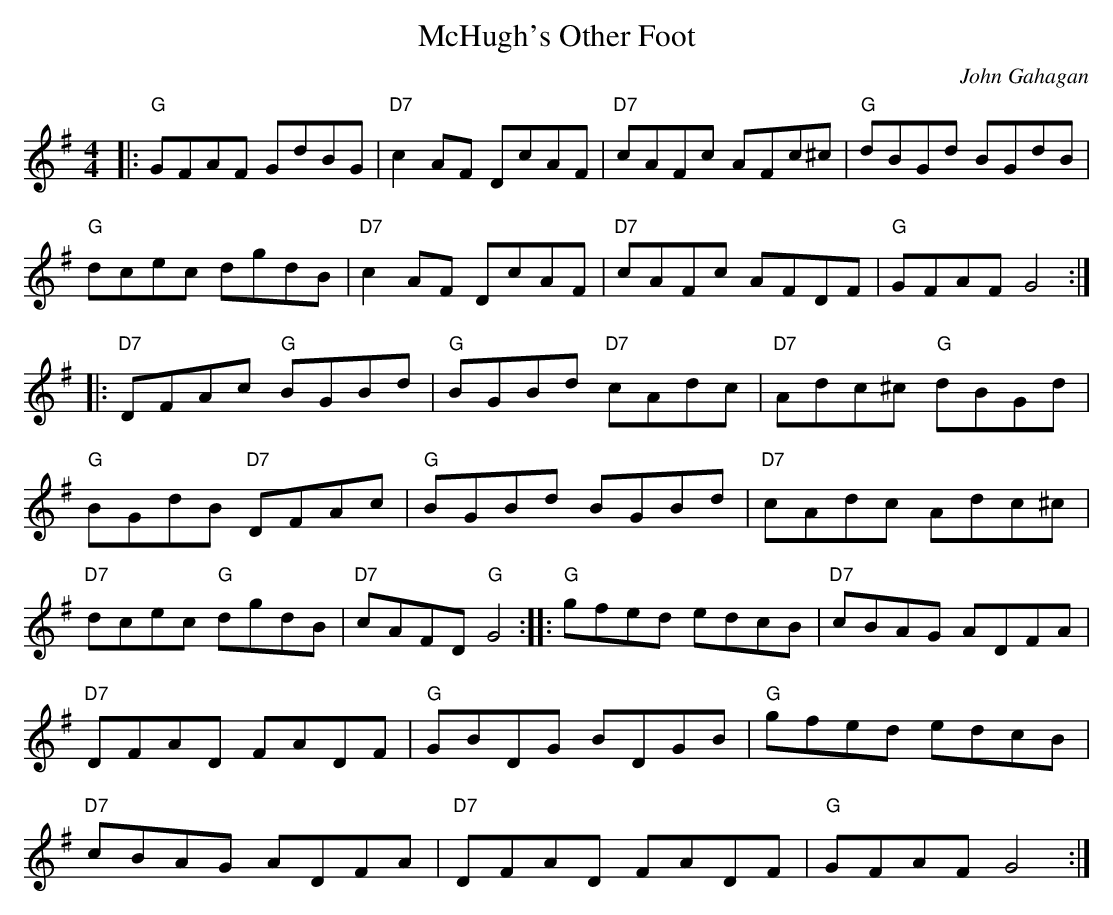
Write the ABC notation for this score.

X:1
T:McHugh's Other Foot
C:John Gahagan
M:4/4
L:1/8
E:10
K:G
|:"G"GFAF GdBG|"D7"c2 AF DcAF|"D7"cAFc AFc^c|"G"dBGd BGdB|"G"dcec dgdB|\
"D7"c2 AF DcAF|"D7"cAFc AFDF|"G"GFAF G4::"D7"DFAc "G"BGBd|\
"G"BGBd "D7"cAdc|"D7"Adc^c "G"dBGd|"G"BGdB "D7"DFAc|"G"BGBd BGBd|\
"D7"cAdc Adc^c|"D7"dcec "G"dgdB|"D7"cAFD "G"G4:: "G"gfed edcB|\
"D7"cBAG ADFA|"D7"DFAD FADF|"G"GBDG BDGB|"G"gfed edcB|"D7"cBAG ADFA|\
"D7"DFAD FADF|"G"GFAF G4:|**
